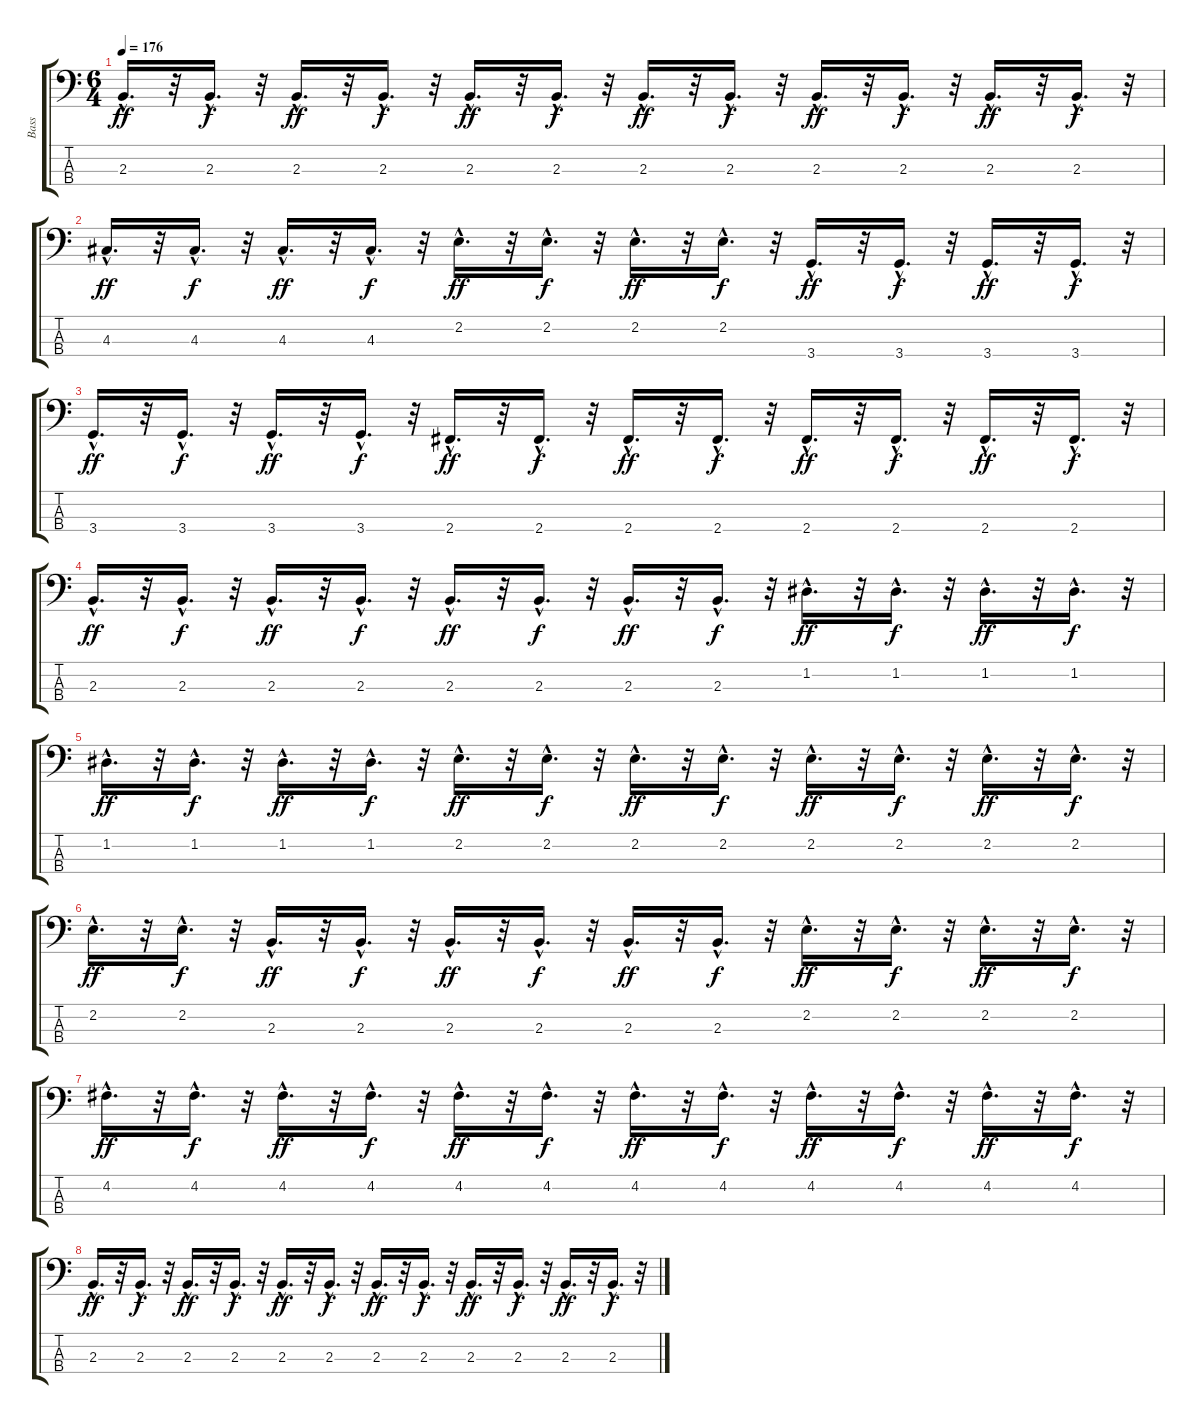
\track ("Bass" "Bass") {instrument electricbassfinger}
\staff {score tabs}
\tuning (G2 D2 A1 E1) {hide}
\ts (6 4)
\tempo 176
\clef f4
\ks c
2.3{hac}.16{d dy ff} r.32 2.3{hac}.16{d dy f} r.32 2.3{hac}.16{d dy ff} r.32 2.3{hac}.16{d dy f} r.32 2.3{hac}.16{d dy ff} r.32 2.3{hac}.16{d dy f} r.32 2.3{hac}.16{d dy ff} r.32 2.3{hac}.16{d dy f} r.32 2.3{hac}.16{d dy ff} r.32 2.3{hac}.16{d dy f} r.32 2.3{hac}.16{d dy ff} r.32 2.3{hac}.16{d dy f} r.32 |
4.3{hac}.16{d dy ff} r.32 4.3{hac}.16{d dy f} r.32 4.3{hac}.16{d dy ff} r.32 4.3{hac}.16{d dy f} r.32 2.2{hac}.16{d dy ff} r.32 2.2{hac}.16{d dy f} r.32 2.2{hac}.16{d dy ff} r.32 2.2{hac}.16{d dy f} r.32 3.4{hac}.16{d dy ff} r.32 3.4{hac}.16{d dy f} r.32 3.4{hac}.16{d dy ff} r.32 3.4{hac}.16{d dy f} r.32 |
3.4{hac}.16{d dy ff} r.32 3.4{hac}.16{d dy f} r.32 3.4{hac}.16{d dy ff} r.32 3.4{hac}.16{d dy f} r.32 2.4{hac}.16{d dy ff} r.32 2.4{hac}.16{d dy f} r.32 2.4{hac}.16{d dy ff} r.32 2.4{hac}.16{d dy f} r.32 2.4{hac}.16{d dy ff} r.32 2.4{hac}.16{d dy f} r.32 2.4{hac}.16{d dy ff} r.32 2.4{hac}.16{d dy f} r.32 |
2.3{hac}.16{d dy ff} r.32 2.3{hac}.16{d dy f} r.32 2.3{hac}.16{d dy ff} r.32 2.3{hac}.16{d dy f} r.32 2.3{hac}.16{d dy ff} r.32 2.3{hac}.16{d dy f} r.32 2.3{hac}.16{d dy ff} r.32 2.3{hac}.16{d dy f} r.32 1.2{hac}.16{d dy ff} r.32 1.2{hac}.16{d dy f} r.32 1.2{hac}.16{d dy ff} r.32 1.2{hac}.16{d dy f} r.32 |
1.2{hac}.16{d dy ff} r.32 1.2{hac}.16{d dy f} r.32 1.2{hac}.16{d dy ff} r.32 1.2{hac}.16{d dy f} r.32 2.2{hac}.16{d dy ff} r.32 2.2{hac}.16{d dy f} r.32 2.2{hac}.16{d dy ff} r.32 2.2{hac}.16{d dy f} r.32 2.2{hac}.16{d dy ff} r.32 2.2{hac}.16{d dy f} r.32 2.2{hac}.16{d dy ff} r.32 2.2{hac}.16{d dy f} r.32 |
2.2{hac}.16{d dy ff} r.32 2.2{hac}.16{d dy f} r.32 2.3{hac}.16{d dy ff} r.32 2.3{hac}.16{d dy f} r.32 2.3{hac}.16{d dy ff} r.32 2.3{hac}.16{d dy f} r.32 2.3{hac}.16{d dy ff} r.32 2.3{hac}.16{d dy f} r.32 2.2{hac}.16{d dy ff} r.32 2.2{hac}.16{d dy f} r.32 2.2{hac}.16{d dy ff} r.32 2.2{hac}.16{d dy f} r.32 |
4.2{hac}.16{d dy ff} r.32 4.2{hac}.16{d dy f} r.32 4.2{hac}.16{d dy ff} r.32 4.2{hac}.16{d dy f} r.32 4.2{hac}.16{d dy ff} r.32 4.2{hac}.16{d dy f} r.32 4.2{hac}.16{d dy ff} r.32 4.2{hac}.16{d dy f} r.32 4.2{hac}.16{d dy ff} r.32 4.2{hac}.16{d dy f} r.32 4.2{hac}.16{d dy ff} r.32 4.2{hac}.16{d dy f} r.32 |
2.3{hac}.16{d dy ff} r.32 2.3{hac}.16{d dy f} r.32 2.3{hac}.16{d dy ff} r.32 2.3{hac}.16{d dy f} r.32 2.3{hac}.16{d dy ff} r.32 2.3{hac}.16{d dy f} r.32 2.3{hac}.16{d dy ff} r.32 2.3{hac}.16{d dy f} r.32 2.3{hac}.16{d dy ff} r.32 2.3{hac}.16{d dy f} r.32 2.3{hac}.16{d dy ff} r.32 2.3{hac}.16{d dy f} r.32
